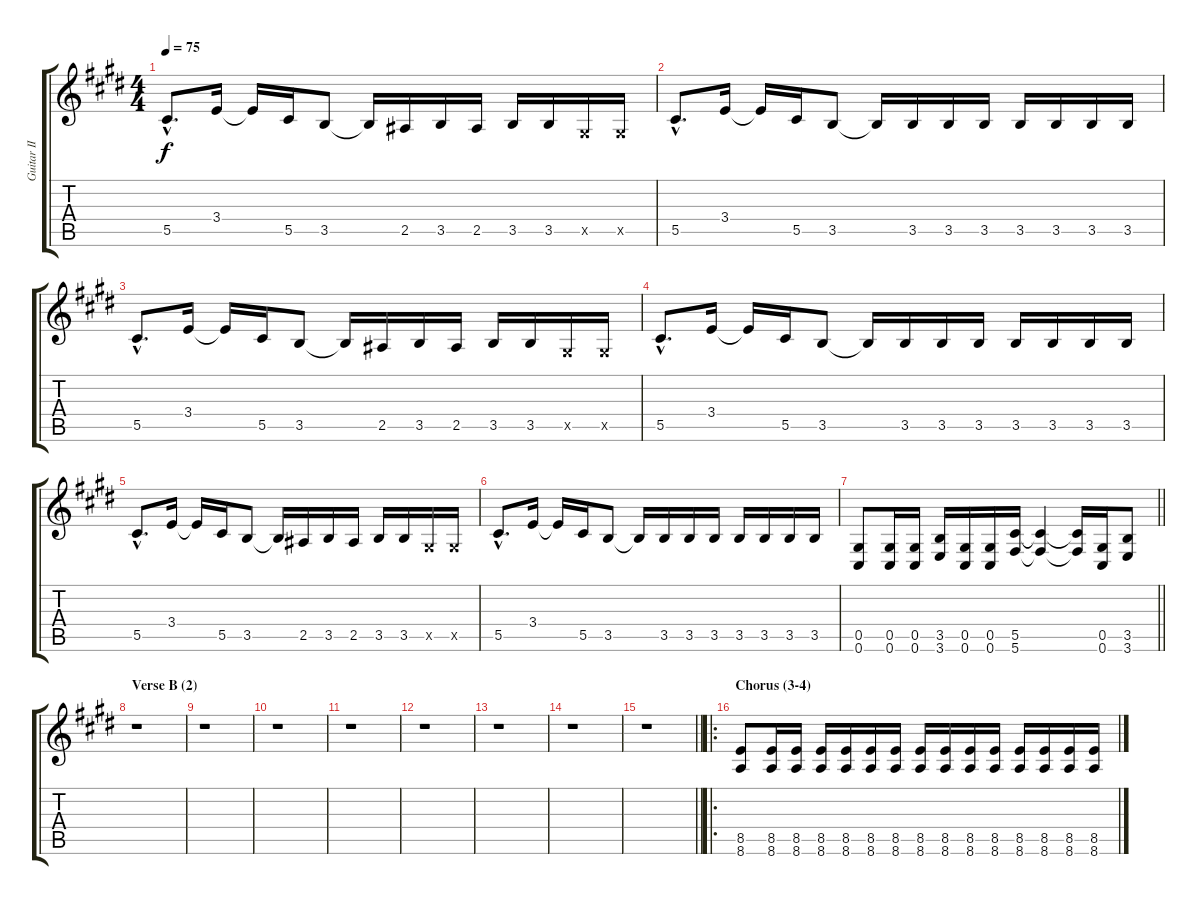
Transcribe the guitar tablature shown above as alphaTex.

\track ("Guitar II" "Guitar II") {instrument distortionguitar}
\staff {score tabs}
\tuning (Eb4 Bb3 Gb3 Db3 Ab2 Db2) {hide}
\ts (4 4)
\tempo 75
\clef g2
\ks c#minor
5.5{hac}.8{d dy f} 3.4.16 3.4{t}.16 5.5.16 3.5.8 3.5{t}.16 2.5.16 3.5.16 2.5.16 3.5.16 3.5.16 0.5{x}.16 0.5{x}.16 |
5.5{hac}.8{d} 3.4.16 3.4{t}.16 5.5.16 3.5.8 3.5{t}.16 3.5.16 3.5.16 3.5.16 3.5.16 3.5.16 3.5.16 3.5.16 |
5.5{hac}.8{d} 3.4.16 3.4{t}.16 5.5.16 3.5.8 3.5{t}.16 2.5.16 3.5.16 2.5.16 3.5.16 3.5.16 0.5{x}.16 0.5{x}.16 |
5.5{hac}.8{d} 3.4.16 3.4{t}.16 5.5.16 3.5.8 3.5{t}.16 3.5.16 3.5.16 3.5.16 3.5.16 3.5.16 3.5.16 3.5.16 |
5.5{hac}.8{d} 3.4.16 3.4{t}.16 5.5.16 3.5.8 3.5{t}.16 2.5.16 3.5.16 2.5.16 3.5.16 3.5.16 0.5{x}.16 0.5{x}.16 |
5.5{hac}.8{d} 3.4.16 3.4{t}.16 5.5.16 3.5.8 3.5{t}.16 3.5.16 3.5.16 3.5.16 3.5.16 3.5.16 3.5.16 3.5.16 |
\barLineRight lightlight
(0.5 0.6).8 (0.5 0.6).16 (0.5 0.6).16 (3.5 3.6).16 (0.5 0.6).16 (0.5 0.6).16 (5.5 5.6).16 (5.5{t} 5.6{t}).4 (5.5{t} 5.6{t}).16 (0.5 0.6).16 (3.5 3.6).8 |
\section ("" "Verse B (2)")
r.1 |
r.1 |
r.1 |
r.1 |
r.1 |
r.1 |
r.1 |
\barLineRight lightlight
r.1 |
\ro
\section ("" "Chorus (3-4)")
(8.5 8.6).8 (8.5 8.6).16 (8.5 8.6).16 (8.5 8.6).16 (8.5 8.6).16 (8.5 8.6).16 (8.5 8.6).16 (8.5 8.6).16 (8.5 8.6).16 (8.5 8.6).16 (8.5 8.6).16 (8.5 8.6).16 (8.5 8.6).16 (8.5 8.6).16 (8.5 8.6).16
